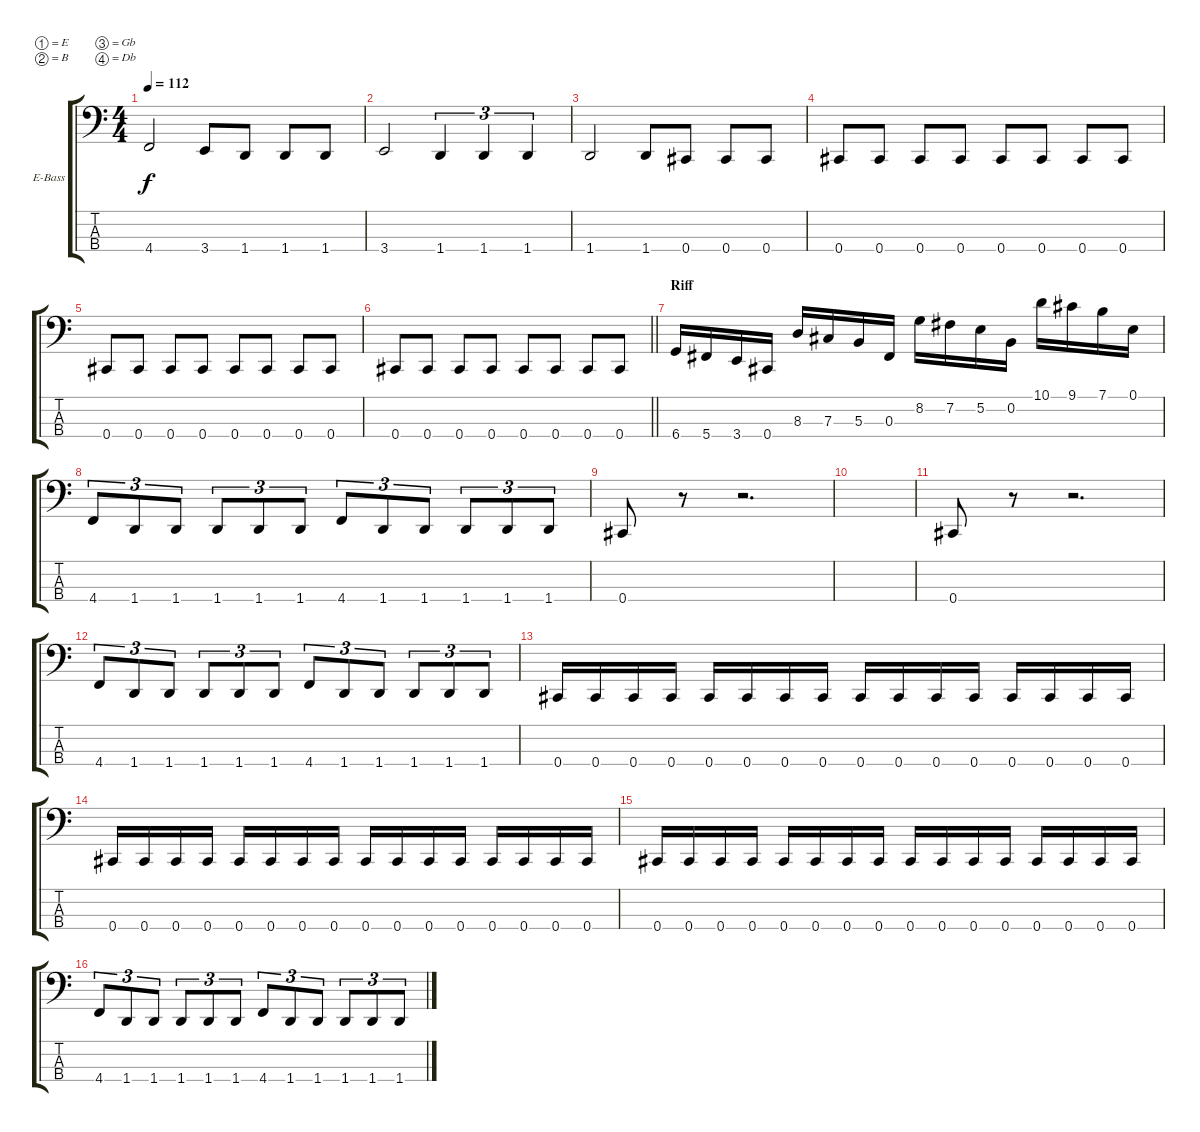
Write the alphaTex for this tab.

\bracketExtendMode groupsimilarinstruments
\firstSystemTrackNameOrientation horizontal
\otherSystemsTrackNameOrientation horizontal
\track ("Electric Bass" "E-Bass") {instrument electricbassfinger}
\staff {score tabs}
\tuning (E2 B1 Gb1 Db1)
\ts (4 4)
\tempo 112
\clef f4
\scale
0.333333
\ks c
4.4.2{dy f} 3.4.8 1.4.8 1.4.8 1.4.8 |
\scale
0.333333 3.4.2 1.4.4{tu (3 2)} 1.4.4{tu (3 2)} 1.4.4{tu (3 2)} |
\scale
0.333333 1.4.2 1.4.8 0.4.8 0.4.8 0.4.8 |
\scale
0.333333 0.4.8 0.4.8 0.4.8 0.4.8 0.4.8 0.4.8 0.4.8 0.4.8 |
\scale
0.333333 0.4.8 0.4.8 0.4.8 0.4.8 0.4.8 0.4.8 0.4.8 0.4.8 |
\scale
0.333333
\barLineRight lightlight
0.4.8 0.4.8 0.4.8 0.4.8 0.4.8 0.4.8 0.4.8 0.4.8 |
\section ("" "Riff")
\scale
0.333333 6.4.16 5.4.16 3.4.16 0.4.16 8.3.16 7.3.16 5.3.16 0.3.16 8.2.16 7.2.16 5.2.16 0.2.16 10.1.16 9.1.16 7.1.16 0.1.16 |
\scale
0.333333 4.4.8{tu (3 2)} 1.4.8{tu (3 2)} 1.4.8{tu (3 2)} 1.4.8{tu (3 2)} 1.4.8{tu (3 2)} 1.4.8{tu (3 2)} 4.4.8{tu (3 2)} 1.4.8{tu (3 2)} 1.4.8{tu (3 2)} 1.4.8{tu (3 2)} 1.4.8{tu (3 2)} 1.4.8{tu (3 2)} |
\scale
0.333333 0.4.8 r.8 r.2{d} |
\scale
0.333333 |
\scale
0.333333 0.4.8 r.8 r.2{d} |
\scale
0.333333 4.4.8{tu (3 2)} 1.4.8{tu (3 2)} 1.4.8{tu (3 2)} 1.4.8{tu (3 2)} 1.4.8{tu (3 2)} 1.4.8{tu (3 2)} 4.4.8{tu (3 2)} 1.4.8{tu (3 2)} 1.4.8{tu (3 2)} 1.4.8{tu (3 2)} 1.4.8{tu (3 2)} 1.4.8{tu (3 2)} |
\scale
0.333333 0.4.16 0.4.16 0.4.16 0.4.16 0.4.16 0.4.16 0.4.16 0.4.16 0.4.16 0.4.16 0.4.16 0.4.16 0.4.16 0.4.16 0.4.16 0.4.16 |
\scale
0.333333 0.4.16 0.4.16 0.4.16 0.4.16 0.4.16 0.4.16 0.4.16 0.4.16 0.4.16 0.4.16 0.4.16 0.4.16 0.4.16 0.4.16 0.4.16 0.4.16 |
\scale
0.333333 0.4.16 0.4.16 0.4.16 0.4.16 0.4.16 0.4.16 0.4.16 0.4.16 0.4.16 0.4.16 0.4.16 0.4.16 0.4.16 0.4.16 0.4.16 0.4.16 |
\scale
0.333333 4.4.8{tu (3 2)} 1.4.8{tu (3 2)} 1.4.8{tu (3 2)} 1.4.8{tu (3 2)} 1.4.8{tu (3 2)} 1.4.8{tu (3 2)} 4.4.8{tu (3 2)} 1.4.8{tu (3 2)} 1.4.8{tu (3 2)} 1.4.8{tu (3 2)} 1.4.8{tu (3 2)} 1.4.8{tu (3 2)}
